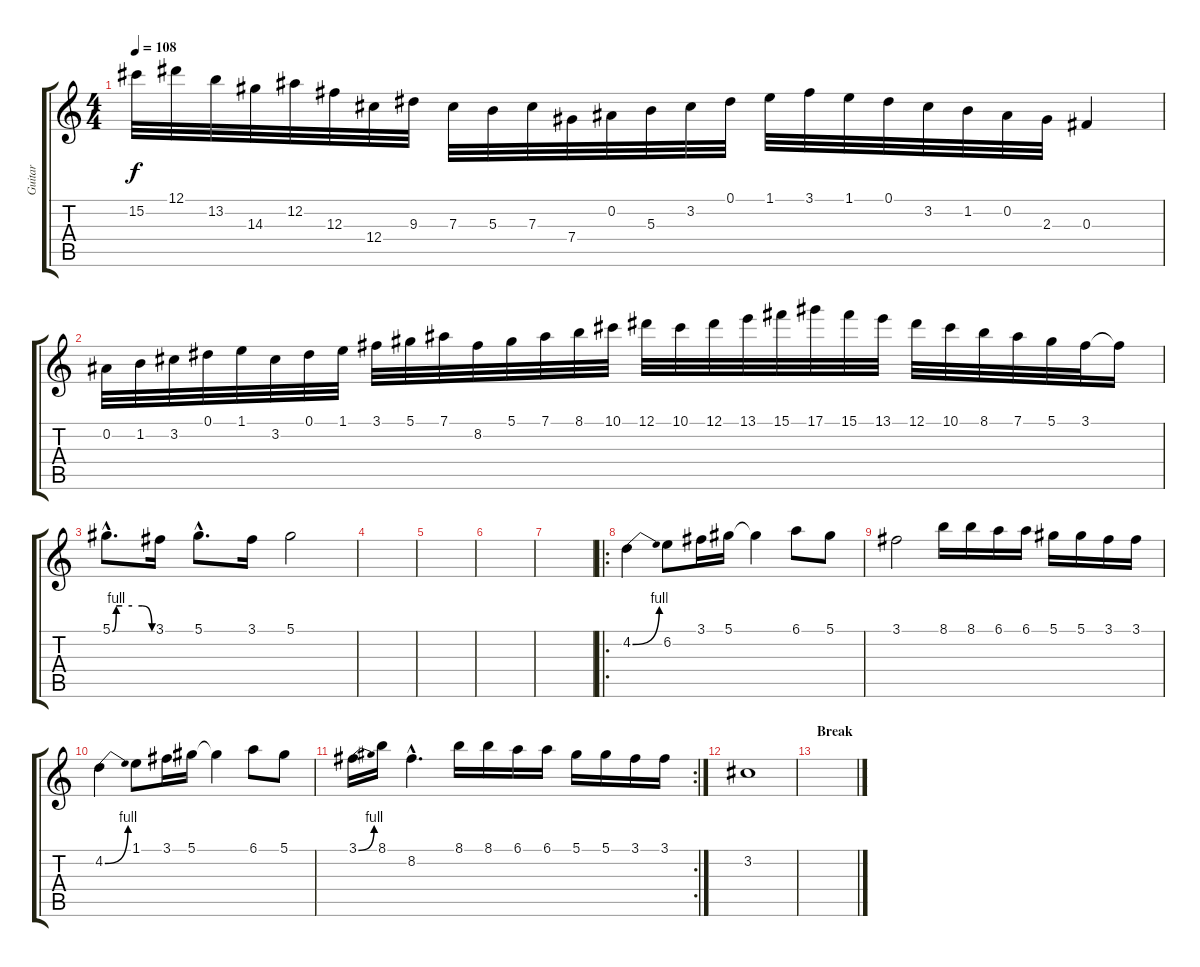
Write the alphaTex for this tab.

\track ("Guitar" "Guitar") {instrument distortionguitar}
\staff {score tabs}
\tuning (Eb4 Bb3 Gb3 Db3 Ab2 Eb2) {hide}
\ts (4 4)
\tempo 108
\clef g2
\ks c
15.2.32{dy f} 12.1.32 13.2.32 14.3.32 12.2.32 12.3.32 12.4.32 9.3.32 7.3.32 5.3.32 7.3.32 7.4.32 0.2.32 5.3.32 3.2.32 0.1.32 1.1.32 3.1.32 1.1.32 0.1.32 3.2.32 1.2.32 0.2.32 2.3.32 0.3.4 |
0.2.32 1.2.32 3.2.32 0.1.32 1.1.32 3.2.32 0.1.32 1.1.32 3.1.32 5.1.32 7.1.32 8.2.32 5.1.32 7.1.32 8.1.32 10.1.32 12.1.32 10.1.32 12.1.32 13.1.32 15.1.32 17.1.32 15.1.32 13.1.32 12.1.32 10.1.32 8.1.32 7.1.32 5.1.32 3.1.32 3.1{t}.16 |
5.1{be (custom 0 0 6 4 15 4 30 4 45 4 60 0) hac}.8{d} 3.1.16 5.1{hac}.8{d} 3.1.16 5.1.2 |
|
|
|
|
\ro
4.2{be (bend 0 0 60 4)}.4 6.2.8 3.1.16 5.1.16 5.1{t}.4 6.1.8 5.1.8 |
3.1.2 8.1.16 8.1.16 6.1.16 6.1.16 5.1.16 5.1.16 3.1.16 3.1.16 |
4.2{be (bend 0 0 60 4)}.4 1.1.8 3.1.16 5.1.16 5.1{t}.4 6.1.8 5.1.8 |
\rc 2
3.1{be (bend 0 0 60 4)}.16 8.1.16 8.2{hac}.4{d} 8.1.16 8.1.16 6.1.16 6.1.16 5.1.16 5.1.16 3.1.16 3.1.16 |
3.2.1 |
\section ("" "Break")
